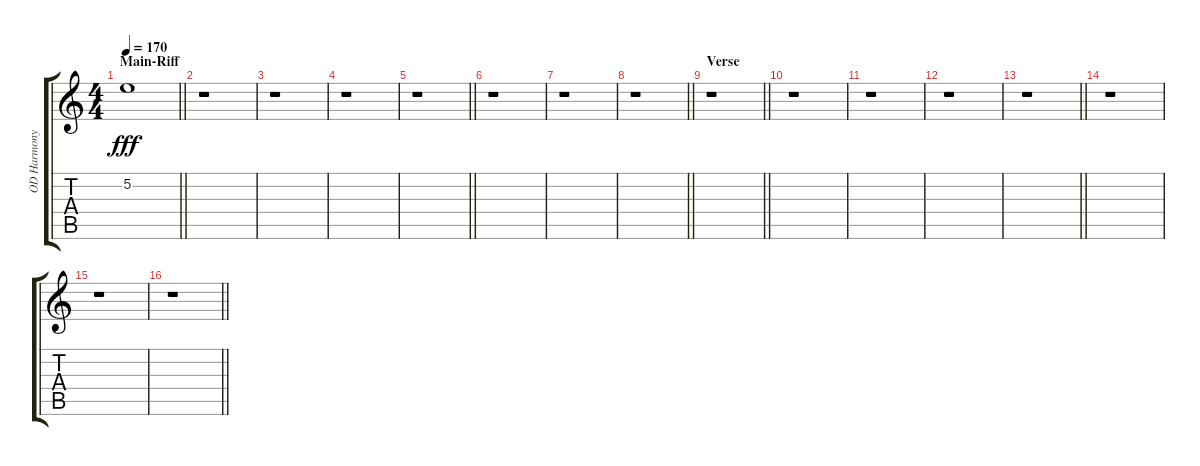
\track ("OD Harmony" "OD Harmony") {instrument overdrivenguitar}
\staff {score tabs}
\tuning (E4 B3 G3 D3 A2 E2) {hide}
\ts (4 4)
\section ("" "Main-Riff")
\tempo 170
\clef g2
\barLineRight lightlight
\ks c
5.2{t}.1{dy fff} |
r.1 |
r.1 |
r.1 |
\barLineRight lightlight
r.1 |
r.1 |
r.1 |
\barLineRight lightlight
r.1 |
\section ("" "Verse")
\barLineRight lightlight
r.1 |
r.1 |
r.1 |
r.1 |
\barLineRight lightlight
r.1 |
r.1 |
r.1 |
\barLineRight lightlight
r.1
